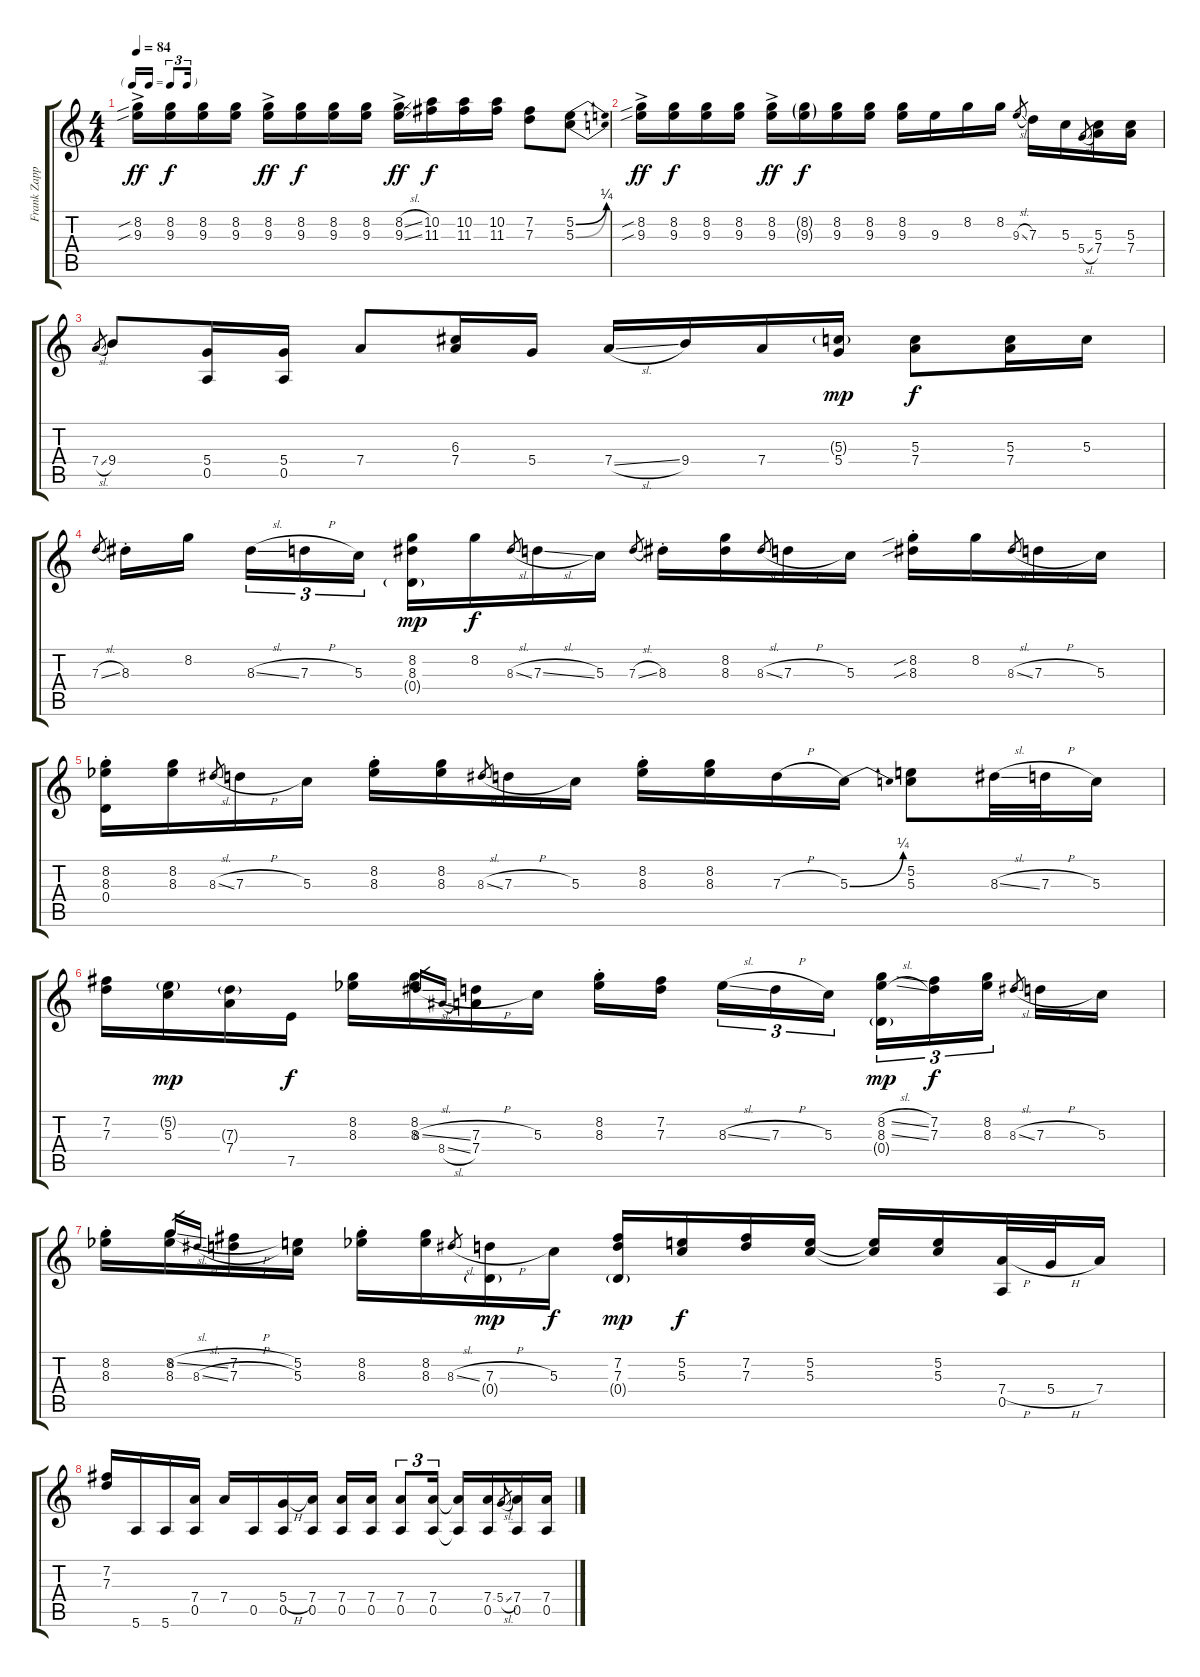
\track ("Frank Zappa - Guitar" "Frank Zapp") {instrument distortionguitar}
\staff {score tabs}
\tuning (E4 B3 G3 D3 A2 E2) {hide}
\ts (4 4)
\tf triplet16th
\tempo 84
\clef g2
\ks c
(8.2{sib ac} 9.3{sib ac}).16{dy ff} (8.2 9.3).16{dy f} (8.2 9.3).16 (8.2 9.3).16 (8.2{ac} 9.3{ac}).16{dy ff} (8.2 9.3).16{dy f} (8.2 9.3).16 (8.2 9.3).16 (8.2{sl ac} 9.3{sl ac}).16{dy ff} (10.2 11.3).16{dy f} (10.2 11.3).16 (10.2 11.3).16 (7.2 7.3).8 (5.2{be (bend 0 0 60 1)} 5.3{be (bend 0 0 60 1)}).8 |
(8.2{sib ac} 9.3{sib ac}).16{dy ff} (8.2 9.3).16{dy f} (8.2 9.3).16 (8.2 9.3).16 (8.2{ac} 9.3{ac}).16{dy ff} (8.2{g} 9.3{g}).16{dy f} (8.2 9.3).16 (8.2 9.3).16 (8.2 9.3).16 9.3.16 8.2.16 8.2.16 9.3{sl}.8{gr} 7.3.16 5.3.16 5.4{sl}.8{gr} (5.3 7.4).16 (5.3 7.4).16 |
7.4{sl}.8{gr} 9.4.8 (5.4 0.5).16 (5.4 0.5).16 7.4.8{beam Up} (6.3 7.4).16{beam Up} 5.4.16{beam Up} 7.4{sl}.16 9.4.16 7.4.16 (5.3{g} 5.4).16{dy mp} (5.3 7.4).8{dy f} (5.3 7.4).16 5.3.16 |
7.3{sl}.8{gr} 8.3{st}.16 8.2.16{beam splitsecondary} 8.3{sl}.16{tu (3 2)} 7.3{h}.16{tu (3 2)} 5.3.16{tu (3 2)} (8.2 8.3 0.4{g}).16{dy mp} 8.2.16{dy f} 8.3{sl}.8{gr} 7.3{sl}.16 5.3.16 7.3{sl}.8{gr} 8.3{st}.16 (8.2 8.3).16 8.3{sl}.8{gr} 7.3{h}.16 5.3.16 (8.2{sib st} 8.3{sib st}).16 8.2.16 8.3{sl}.8{gr} 7.3{h}.16 5.3.16 |
(8.2{st} 8.3{st acc b} 0.4{st}).16 (8.2 8.3{acc b}).16 8.3{sl}.8{gr} 7.3{h}.16 5.3.16 (8.2{st} 8.3{st acc b}).16 (8.2 8.3{acc b}).16 8.3{sl}.8{gr} 7.3{h}.16 5.3.16 (8.2{st} 8.3{st acc b}).16 (8.2 8.3{acc b}).16 7.3{h}.16 5.3{be (bend 0 0 60 1)}.16 (5.2 5.3).8 8.3{sl}.32 7.3{h}.32 5.3.16 |
(7.2 7.3).16 (5.2{g} 5.3).16{dy mp} (7.3{g} 7.4).16 7.5.16{dy f} (8.2 8.3{acc b}).16 (8.2 8.3{acc b}).16 8.3{sl}.16{gr} 8.4{sl}.16{gr} (7.3{h} 7.4).16 5.3.16 (8.2{st} 8.3{st acc b}).16 (7.2 7.3).16{beam splitsecondary} 8.3{sl acc b}.16{tu (3 2)} 7.3{h}.16{tu (3 2)} 5.3.16{tu (3 2)} (8.2{sl} 8.3{sl acc b} 0.4{g}).16{tu (3 2) dy mp} (7.2 7.3).16{tu (3 2) dy f} (8.2 8.3{acc b}).16{tu (3 2)} 8.3{sl}.8{gr beam splitsecondary} 7.3{h}.16 5.3.16 |
(8.2{st} 8.3{st acc b}).16 (8.2 8.3{acc b}).16 8.2{sl}.16{gr} 8.3{sl}.16{gr} (7.2{h} 7.3{h}).16 (5.2 5.3).16 (8.2{st} 8.3{st acc b}).16 (8.2 8.3{acc b}).16 8.3{sl}.8{gr} (7.3{h} 0.4{g}).16{dy mp} 5.3.16{dy f} (7.2 7.3 0.4{g}).16{dy mp} (5.2 5.3).16{dy f} (7.2 7.3).16 (5.2 5.3).16 (5.2{t} 5.3{t}).16 (5.2 5.3).16 (7.4{h} 0.5).32 5.4{h}.32 7.4.16 |
(7.2 7.3).16 5.6.16 5.6.16 (7.4 0.5).16 7.4.16 0.5.16 (5.4{h} 0.5).16 (7.4 0.5).16 (7.4 0.5).16 (7.4 0.5).16 (7.4 0.5).8{tu (3 2)} (7.4 0.5).16{tu (3 2)} (7.4{t} 0.5{t}).16 (7.4 0.5).16 5.4{sl}.8{gr} (7.4 0.5).16 (7.4 0.5).16
